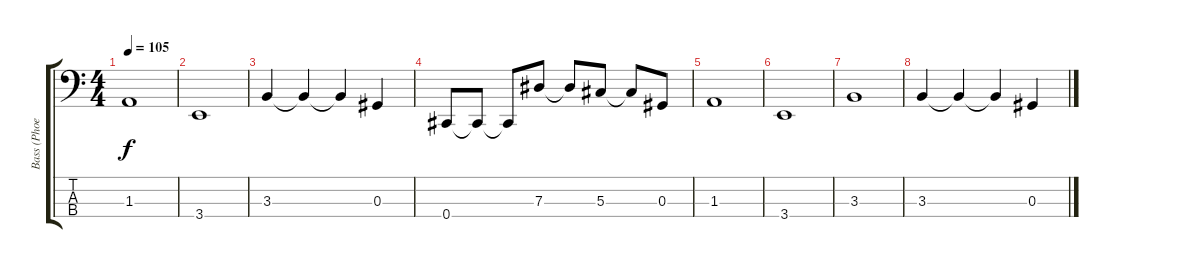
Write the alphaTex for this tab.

\track ("Bass (Phoenix)" "Bass (Phoe") {instrument electricbassfinger}
\staff {score tabs}
\tuning (Gb2 Db2 Ab1 Db1) {hide}
\ts (4 4)
\tempo 105
\clef f4
\ks c
1.3.1{dy f} |
3.4.1 |
3.3.4 3.3{t}.4 3.3{t}.4 0.3.4 |
0.4.8 0.4{t}.8 0.4{t}.8 7.3.8 7.3{t}.8 5.3.8 5.3{t}.8 0.3.8 |
1.3.1 |
3.4.1 |
3.3.1 |
3.3.4 3.3{t}.4 3.3{t}.4 0.3.4
